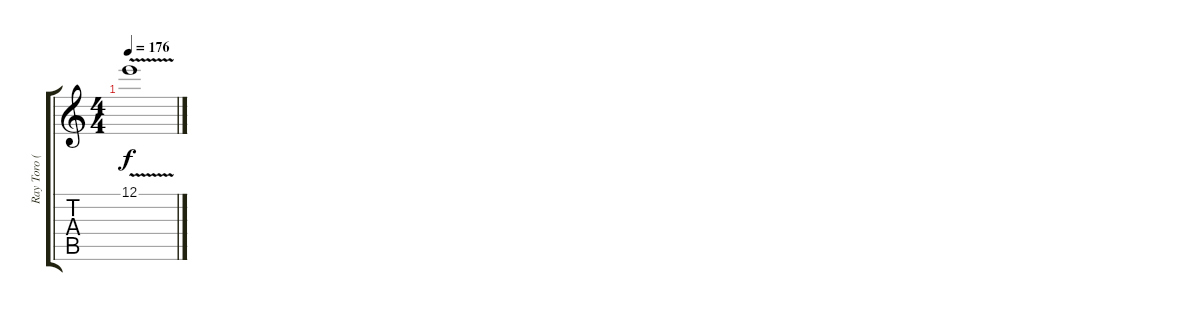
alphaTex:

\track ("Ray Toro (solo)" "Ray Toro (") {instrument distortionguitar}
\staff {score tabs}
\tuning (E4 B3 G3 D3 A2 E2) {hide}
\ts (4 4)
\tempo 176
\clef g2
\ks c
12.1{v}.1{dy f}
